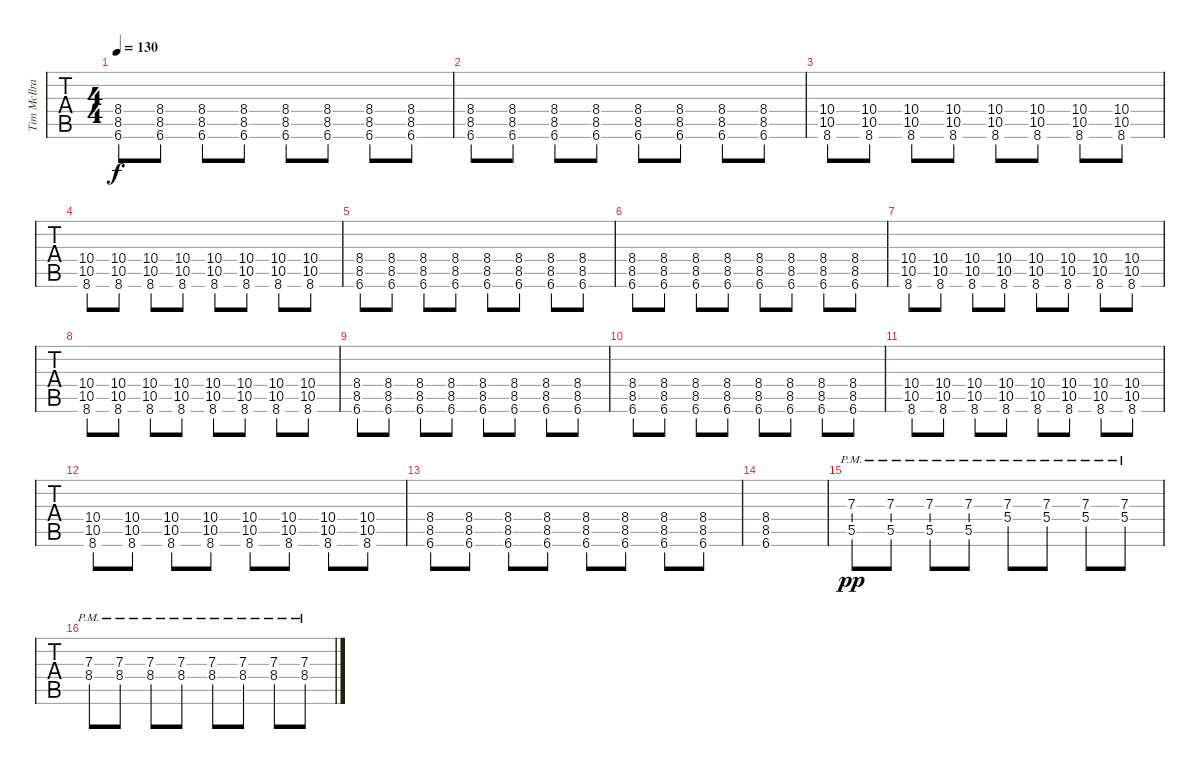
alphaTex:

\track ("Tim McIlrath - Rhythm" "Tim McIlra") {instrument overdrivenguitar}
\staff {tabs}
\tuning (Eb4 Bb3 Gb3 Db3 Ab2 Eb2) {hide}
\ts (4 4)
\tempo 130
\clef g2
\ks c
(8.4 8.5 6.6).8{dy f} (8.4 8.5 6.6).8 (8.4 8.5 6.6).8 (8.4 8.5 6.6).8 (8.4 8.5 6.6).8 (8.4 8.5 6.6).8 (8.4 8.5 6.6).8 (8.4 8.5 6.6).8 |
(8.4 8.5 6.6).8 (8.4 8.5 6.6).8 (8.4 8.5 6.6).8 (8.4 8.5 6.6).8 (8.4 8.5 6.6).8 (8.4 8.5 6.6).8 (8.4 8.5 6.6).8 (8.4 8.5 6.6).8 |
(10.4 10.5 8.6).8 (10.4 10.5 8.6).8 (10.4 10.5 8.6).8 (10.4 10.5 8.6).8 (10.4 10.5 8.6).8 (10.4 10.5 8.6).8 (10.4 10.5 8.6).8 (10.4 10.5 8.6).8 |
(10.4 10.5 8.6).8 (10.4 10.5 8.6).8 (10.4 10.5 8.6).8 (10.4 10.5 8.6).8 (10.4 10.5 8.6).8 (10.4 10.5 8.6).8 (10.4 10.5 8.6).8 (10.4 10.5 8.6).8 |
(8.4 8.5 6.6).8 (8.4 8.5 6.6).8 (8.4 8.5 6.6).8 (8.4 8.5 6.6).8 (8.4 8.5 6.6).8 (8.4 8.5 6.6).8 (8.4 8.5 6.6).8 (8.4 8.5 6.6).8 |
(8.4 8.5 6.6).8 (8.4 8.5 6.6).8 (8.4 8.5 6.6).8 (8.4 8.5 6.6).8 (8.4 8.5 6.6).8 (8.4 8.5 6.6).8 (8.4 8.5 6.6).8 (8.4 8.5 6.6).8 |
(10.4 10.5 8.6).8 (10.4 10.5 8.6).8 (10.4 10.5 8.6).8 (10.4 10.5 8.6).8 (10.4 10.5 8.6).8 (10.4 10.5 8.6).8 (10.4 10.5 8.6).8 (10.4 10.5 8.6).8 |
(10.4 10.5 8.6).8 (10.4 10.5 8.6).8 (10.4 10.5 8.6).8 (10.4 10.5 8.6).8 (10.4 10.5 8.6).8 (10.4 10.5 8.6).8 (10.4 10.5 8.6).8 (10.4 10.5 8.6).8 |
(8.4 8.5 6.6).8 (8.4 8.5 6.6).8 (8.4 8.5 6.6).8 (8.4 8.5 6.6).8 (8.4 8.5 6.6).8 (8.4 8.5 6.6).8 (8.4 8.5 6.6).8 (8.4 8.5 6.6).8 |
(8.4 8.5 6.6).8 (8.4 8.5 6.6).8 (8.4 8.5 6.6).8 (8.4 8.5 6.6).8 (8.4 8.5 6.6).8 (8.4 8.5 6.6).8 (8.4 8.5 6.6).8 (8.4 8.5 6.6).8 |
(10.4 10.5 8.6).8 (10.4 10.5 8.6).8 (10.4 10.5 8.6).8 (10.4 10.5 8.6).8 (10.4 10.5 8.6).8 (10.4 10.5 8.6).8 (10.4 10.5 8.6).8 (10.4 10.5 8.6).8 |
(10.4 10.5 8.6).8 (10.4 10.5 8.6).8 (10.4 10.5 8.6).8 (10.4 10.5 8.6).8 (10.4 10.5 8.6).8 (10.4 10.5 8.6).8 (10.4 10.5 8.6).8 (10.4 10.5 8.6).8 |
(8.4 8.5 6.6).8 (8.4 8.5 6.6).8 (8.4 8.5 6.6).8 (8.4 8.5 6.6).8 (8.4 8.5 6.6).8 (8.4 8.5 6.6).8 (8.4 8.5 6.6).8 (8.4 8.5 6.6).8 |
(8.4 8.5 6.6).1 |
(7.3{pm} 5.5{pm}).8{dy pp instrument distortionguitar} (7.3{pm} 5.5{pm}).8 (7.3{pm} 5.5{pm}).8 (7.3{pm} 5.5{pm}).8 (7.3{pm} 5.4{pm}).8 (7.3{pm} 5.4{pm}).8 (7.3{pm} 5.4{pm}).8 (7.3{pm} 5.4{pm}).8 |
(7.3{pm} 8.4{pm}).8 (7.3{pm} 8.4{pm}).8 (7.3{pm} 8.4{pm}).8 (7.3{pm} 8.4{pm}).8 (7.3{pm} 8.4{pm}).8 (7.3{pm} 8.4{pm}).8 (7.3{pm} 8.4{pm}).8 (7.3{pm} 8.4{pm}).8
